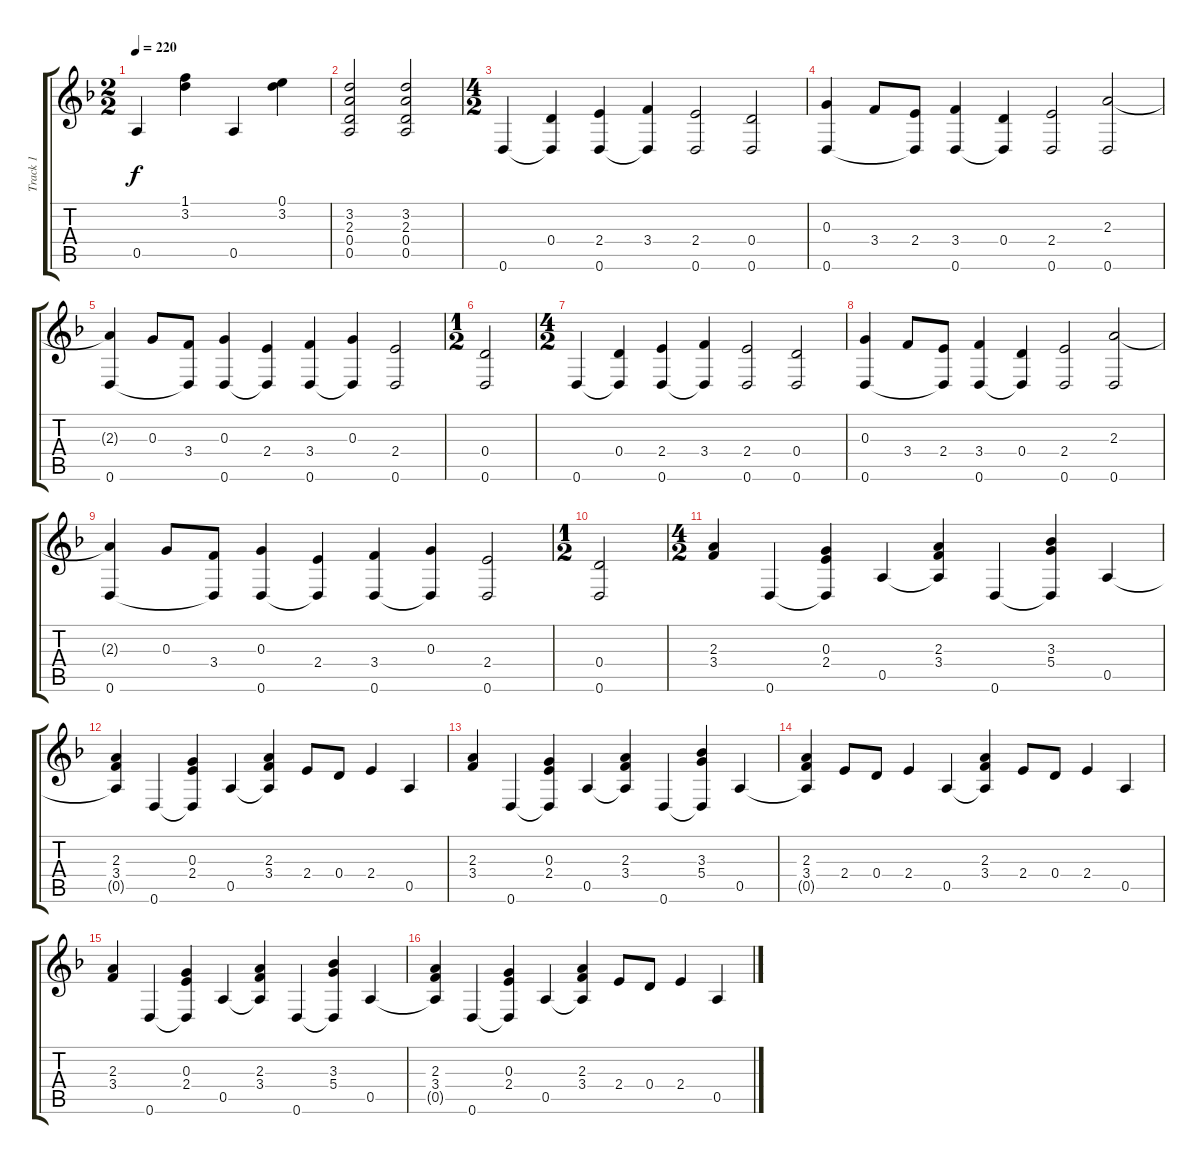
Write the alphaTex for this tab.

\track ("Track 1" "Track 1") {instrument acousticguitarnylon}
\staff {score tabs}
\tuning (E4 B3 G3 D3 A2 D2) {hide}
\ts (2 2)
\tempo 220
\clef g2
\ks f
0.5.4{dy f} (1.1 3.2).4 0.5.4 (0.1 3.2).4 |
(3.2 2.3 0.4 0.5).2 (3.2 2.3 0.4 0.5).2 |
\ts (4 2)
0.6.4 (0.4 0.6{t}).4 (2.4 0.6).4 (3.4 0.6{t}).4 (2.4 0.6).2 (0.4 0.6).2 |
(0.3 0.6).4 3.4.8 (2.4 0.6{t}).8 (3.4 0.6).4 (0.4 0.6{t}).4 (2.4 0.6).2 (2.3 0.6).2 |
(2.3{t} 0.6).4 0.3.8 (3.4 0.6{t}).8 (0.3 0.6).4 (2.4 0.6{t}).4 (3.4 0.6).4 (0.3 0.6{t}).4 (2.4 0.6).2 |
\ts (1 2)
(0.4 0.6).2 |
\ts (4 2)
0.6.4 (0.4 0.6{t}).4 (2.4 0.6).4 (3.4 0.6{t}).4 (2.4 0.6).2 (0.4 0.6).2 |
(0.3 0.6).4 3.4.8 (2.4 0.6{t}).8 (3.4 0.6).4 (0.4 0.6{t}).4 (2.4 0.6).2 (2.3 0.6).2 |
(2.3{t} 0.6).4 0.3.8 (3.4 0.6{t}).8 (0.3 0.6).4 (2.4 0.6{t}).4 (3.4 0.6).4 (0.3 0.6{t}).4 (2.4 0.6).2 |
\ts (1 2)
(0.4 0.6).2 |
\ts (4 2)
(2.3 3.4).4 0.6.4 (0.3 2.4 0.6{t}).4 0.5.4 (2.3 3.4 0.5{t}).4 0.6.4 (3.3 5.4 0.6{t}).4 0.5.4 |
(2.3 3.4 0.5{t}).4 0.6.4 (0.3 2.4 0.6{t}).4 0.5.4 (2.3 3.4 0.5{t}).4 2.4.8 0.4.8 2.4.4 0.5.4 |
(2.3 3.4).4 0.6.4 (0.3 2.4 0.6{t}).4 0.5.4 (2.3 3.4 0.5{t}).4 0.6.4 (3.3 5.4 0.6{t}).4 0.5.4 |
(2.3 3.4 0.5{t}).4 2.4.8 0.4.8 2.4.4 0.5.4 (2.3 3.4 0.5{t}).4 2.4.8 0.4.8 2.4.4 0.5.4 |
(2.3 3.4).4 0.6.4 (0.3 2.4 0.6{t}).4 0.5.4 (2.3 3.4 0.5{t}).4 0.6.4 (3.3 5.4 0.6{t}).4 0.5.4 |
(2.3 3.4 0.5{t}).4 0.6.4 (0.3 2.4 0.6{t}).4 0.5.4 (2.3 3.4 0.5{t}).4 2.4.8 0.4.8 2.4.4 0.5.4
